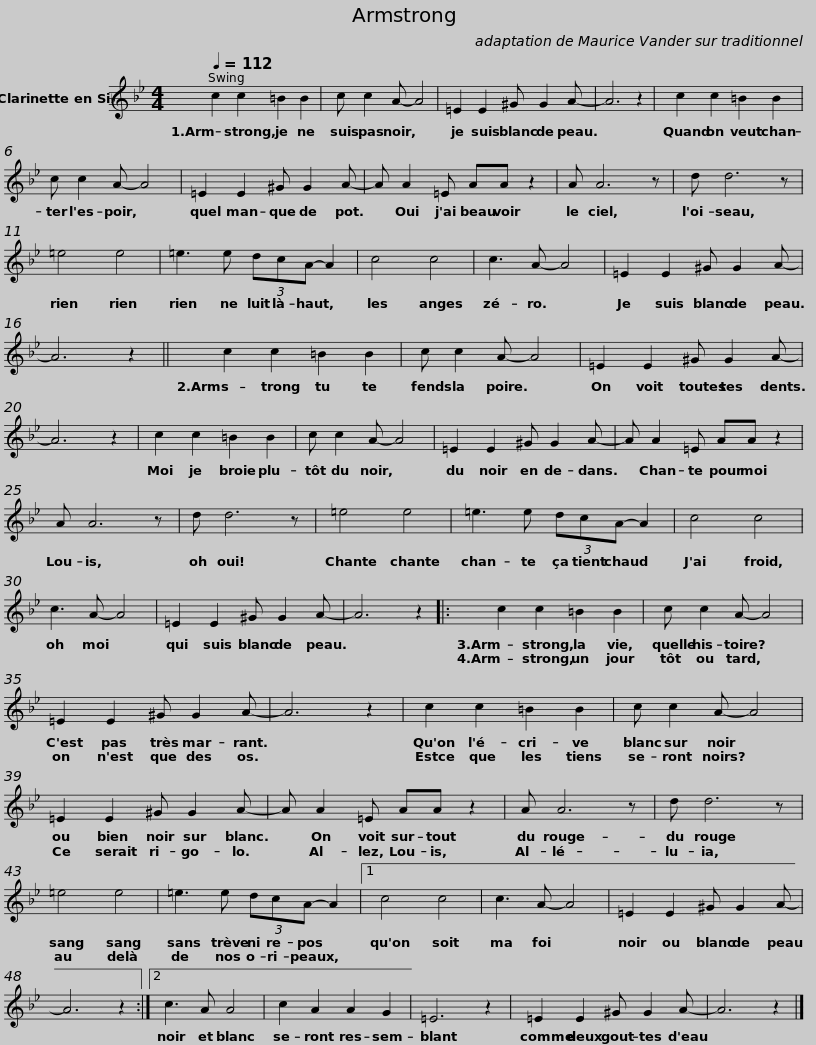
X:1
L:1/8
Q:1/4=112
M:4/4
I:linebreak $
K:none
V:1 treble transpose=-2
V:1
[K:Bb] c2 c2 =B2 B2 | c c2 A- A4 | =E2 E2 ^G G2 A- | A6 z2 | c2 c2 =B2 B2 | %5
 c c2 A- A4 |$ =E2 E2 ^G G2 A- | A A2 =E AA z2 | A A6 z | d d6 z | %10
 =e4 e4 | =e3 e (3dcA- A2 | c4 c4 |$ c3 A- A4 | =E2 E2 ^G G2 A- | %15
 A6 z2 || c2 c2 =B2 B2 | c c2 A- A4 | =E2 E2 ^G G2 A- | A6 z2 |$ %20
 c2 c2 =B2 B2 | c c2 A- A4 | =E2 E2 ^G G2 A- | A A2 =E AA z2 | A A6 z | %25
 d d6 z | =e4 e4 |$ =e3 e (3dcA- A2 | c4 c4 | c3 A- A4 | %30
 =E2 E2 ^G G2 A- | A6 z2 |: c2 c2 =B2 B2 |$ c c2 A- A4 | =E2 E2 ^G G2 A- | %35
 A6 z2 | c2 c2 =B2 B2 | c c2 A- A4 |$ =E2 E2 ^G G2 A- | A A2 =E AA z2 | %40
 A A6 z | d d6 z | =e4 e4 | =e3 e (3dcA- A2 |1$ c4 c4 | %45
 c3 A- A4 | =E2 E2 ^G G2 A- | A6 z2 :|2 c3 A A4 | c2 A2 A2 G2 | %50
 =E6 z2 |$ =E2 E2 ^G G2 A- | A6 z2 |] %53
